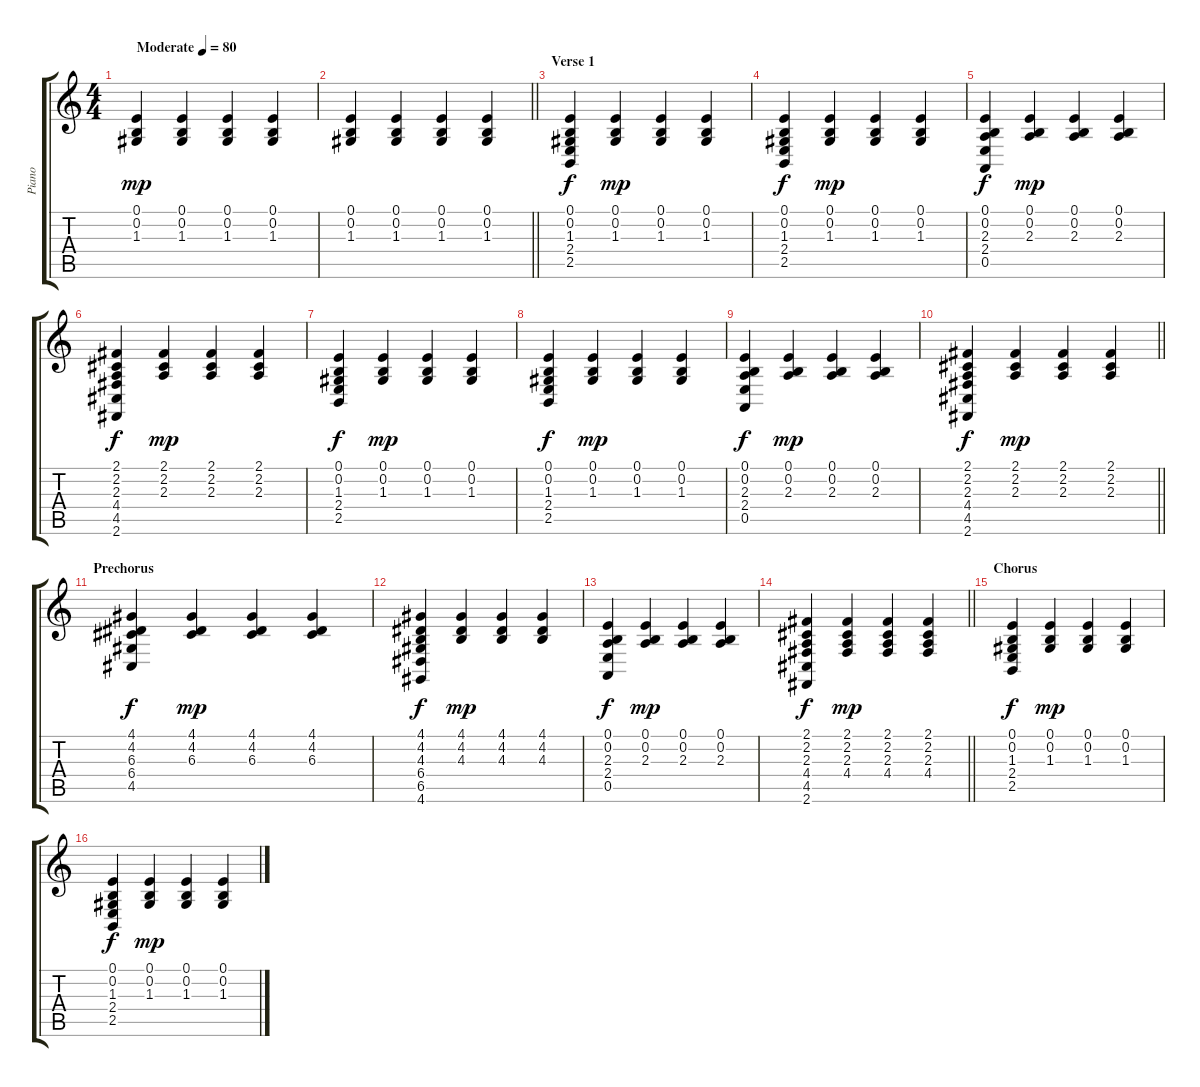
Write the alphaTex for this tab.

\track ("Piano" "Piano") {instrument acousticgrandpiano}
\staff {score tabs}
\tuning (E4 B3 G3 D3 A2 E2) {hide}
\ts (4 4)
\tempo (80 "Moderate")
\clef g2
\ks c
(0.1 0.2 1.3).4{dy mp instrument acousticgrandpiano} (0.1 0.2 1.3).4 (0.1 0.2 1.3).4 (0.1 0.2 1.3).4 |
\barLineRight lightlight
(0.1 0.2 1.3).4 (0.1 0.2 1.3).4 (0.1 0.2 1.3).4 (0.1 0.2 1.3).4 |
\section ("" "Verse 1")
(0.1 0.2 1.3 2.4 2.5).4{dy f} (0.1 0.2 1.3).4{dy mp} (0.1 0.2 1.3).4 (0.1 0.2 1.3).4 |
(0.1 0.2 1.3 2.4 2.5).4{dy f} (0.1 0.2 1.3).4{dy mp} (0.1 0.2 1.3).4 (0.1 0.2 1.3).4 |
(0.1 0.2 2.3 2.4 0.5).4{dy f} (0.1 0.2 2.3).4{dy mp} (0.1 0.2 2.3).4 (0.1 0.2 2.3).4 |
(2.1 2.2 2.3 4.4 4.5 2.6).4{dy f} (2.1 2.2 2.3).4{dy mp} (2.1 2.2 2.3).4 (2.1 2.2 2.3).4 |
(0.1 0.2 1.3 2.4 2.5).4{dy f} (0.1 0.2 1.3).4{dy mp} (0.1 0.2 1.3).4 (0.1 0.2 1.3).4 |
(0.1 0.2 1.3 2.4 2.5).4{dy f} (0.1 0.2 1.3).4{dy mp} (0.1 0.2 1.3).4 (0.1 0.2 1.3).4 |
(0.1 0.2 2.3 2.4 0.5).4{dy f} (0.1 0.2 2.3).4{dy mp} (0.1 0.2 2.3).4 (0.1 0.2 2.3).4 |
\barLineRight lightlight
(2.1 2.2 2.3 4.4 4.5 2.6).4{dy f} (2.1 2.2 2.3).4{dy mp} (2.1 2.2 2.3).4 (2.1 2.2 2.3).4 |
\section ("" "Prechorus")
(4.1 4.2 6.3 6.4 4.5).4{dy f} (4.1 4.2 6.3).4{dy mp} (4.1 4.2 6.3).4 (4.1 4.2 6.3).4 |
(4.1 4.2 4.3 6.4 6.5 4.6).4{dy f} (4.1 4.2 4.3).4{dy mp} (4.1 4.2 4.3).4 (4.1 4.2 4.3).4 |
(0.1 0.2 2.3 2.4 0.5).4{dy f} (0.1 0.2 2.3).4{dy mp} (0.1 0.2 2.3).4 (0.1 0.2 2.3).4 |
\barLineRight lightlight
(2.1 2.2 2.3 4.4 4.5 2.6).4{dy f} (2.1 2.2 2.3 4.4).4{dy mp} (2.1 2.2 2.3 4.4).4 (2.1 2.2 2.3 4.4).4 |
\section ("" "Chorus")
(0.1 0.2 1.3 2.4 2.5).4{dy f} (0.1 0.2 1.3).4{dy mp} (0.1 0.2 1.3).4 (0.1 0.2 1.3).4 |
(0.1 0.2 1.3 2.4 2.5).4{dy f} (0.1 0.2 1.3).4{dy mp} (0.1 0.2 1.3).4 (0.1 0.2 1.3).4
